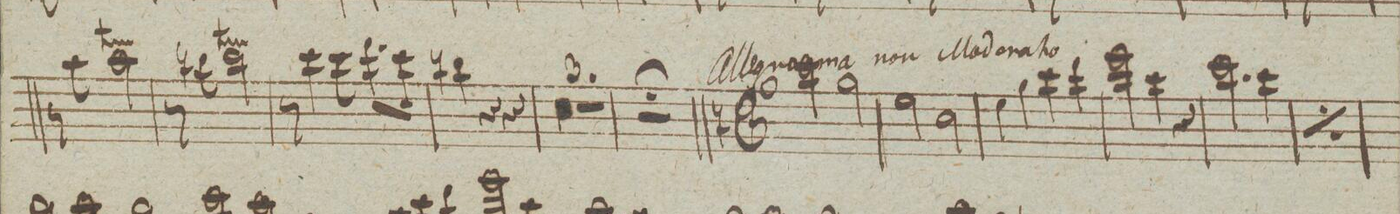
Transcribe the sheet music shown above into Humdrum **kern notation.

**kern	**dynam
*I"Flauto 2do	*
*clefG2	*
*k[b-]	*
*met(c|)	*
*M3/4	*
8r	.
8aa\	.
2aatt\	.
=111	=111
8r	.
8bbn\	.
2bbtt\	.
=112	=112
8r	.
4ccc\	.
8ccc\	.
8.ddd\L	.
16ccc\Jk	.
=113	=113
4bbn\	.
4r	.
4r	.
=114	=114
2.r	.
=115	=115
2.r	.
=116	=116
2.r	.
=117	=117
2.r;	.
=118||	=118||
*k[]	*
*M4/4	*
*met(c|)	*
2ccc\	.
2gg\	.
=119	=119
2ee\	.
2cc\	.
=120	=120
4ee\	.
4gg\	.
4ccc\	.
4ddd\	.
=121	=121
2eee\	.
4ccc\	.
4r	.
=122	=122
2.ccc\	.
4ccc\	.
=123	=123
*rep	*
2.ccc\	.
4ccc\	.
*Xrep	*
=124	=124
*-	*-
